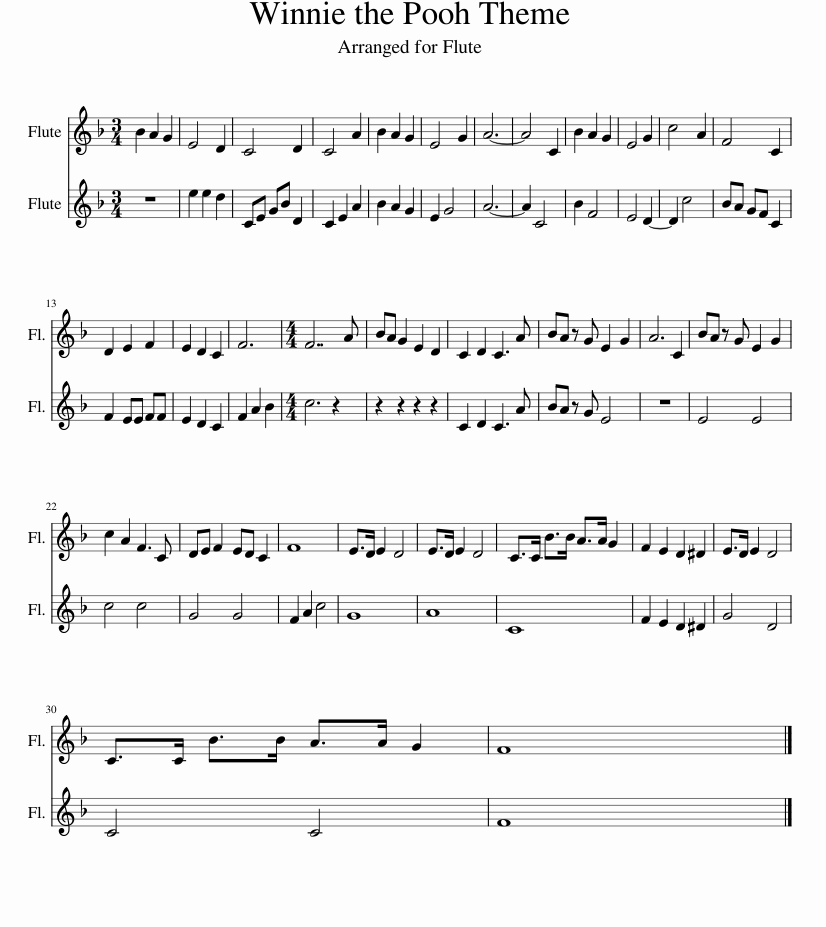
X:1
%%score 1 2
L:1/8
M:3/4
I:linebreak $
K:F
V:1 treble
V:2 treble
V:1
 B2 A2 G2 | E4 D2 | C4 D2 | C4 A2 | B2 A2 G2 | %5
 E4 G2 | A6- | A4 C2 | B2 A2 G2 | E4 G2 | %10
 c4 A2 | F4 C2 |$ D2 E2 F2 | E2 D2 C2 | F6 | %15
[M:4/4] F7 A | BA G2 E2 D2 | C2 D2 C3 A | BA z G E2 G2 | A6 C2 | %20
 BA z G E2 G2 |$ c2 A2 F3 C | DE F2 ED C2 | F8 | E>D E2 D4 | %25
 E>D E2 D4 | C>C B>B A>A G2 | F2 E2 D2 ^D2 | E>D E2 D4 |$ C>C B>B A>A G2 | %30
 F8 |] %31
V:2
 z6 | e2 e2 d2 | CE GB D2 | C2 E2 A2 | B2 A2 G2 | %5
 E2 G4 | A6- | A2 C4 | B2 F4 | E4 D2- | %10
 D2 c4 | BA GF C2 |$ F2 EE FF | E2 D2 C2 | F2 A2 B2 | %15
[M:4/4] c6 z2 | z2 z2 z2 z2 | C2 D2 C3 A | BA z G E4 | z8 | %20
 E4 E4 |$ c4 c4 | G4 G4 | F2 A2 c4 | G8 | %25
 A8 | C8 | F2 E2 D2 ^D2 | G4 D4 |$ C4 C4 | %30
 F8 |] %31
